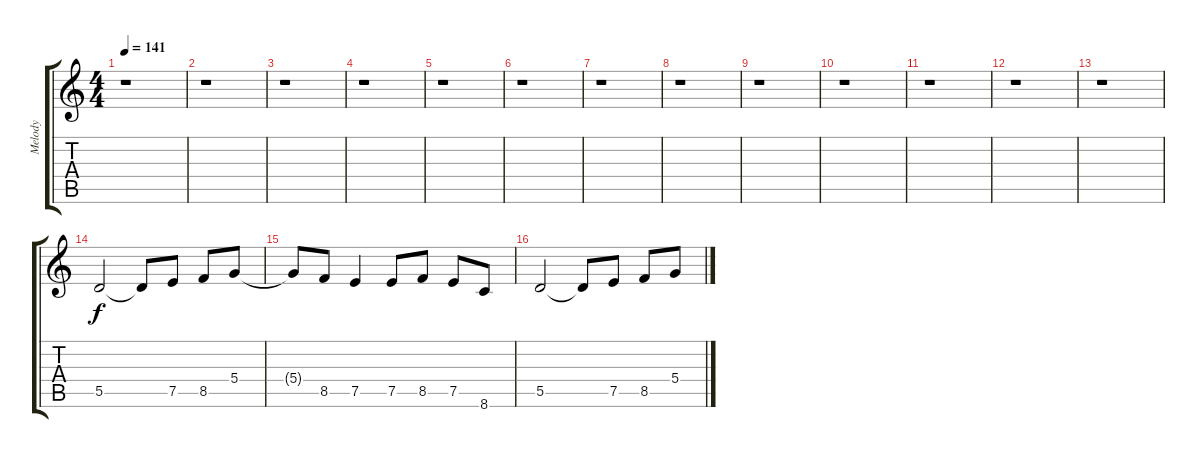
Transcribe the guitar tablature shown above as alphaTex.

\track ("Melody" "Melody") {instrument distortionguitar}
\staff {score tabs}
\tuning (E4 B3 G3 D3 A2 E2) {hide}
\ts (4 4)
\tempo 141
\clef g2
\ks c
r.1{dy f instrument distortionguitar} |
r.1 |
r.1 |
r.1 |
r.1 |
r.1 |
r.1 |
r.1 |
r.1 |
r.1 |
r.1 |
r.1 |
r.1 |
5.5.2 5.5{t}.8 7.5.8 8.5.8 5.4.8 |
5.4{t}.8 8.5.8 7.5.4 7.5.8 8.5.8 7.5.8 8.6.8 |
5.5.2 5.5{t}.8 7.5.8 8.5.8 5.4.8
